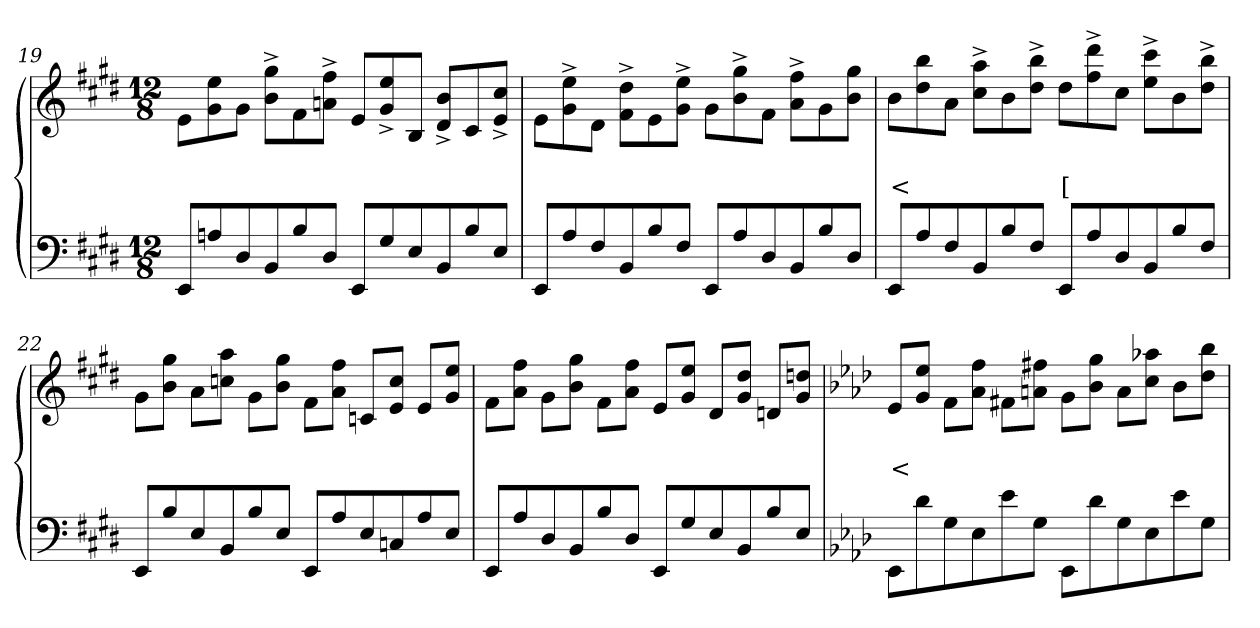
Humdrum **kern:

**kern	**kern	**text	**text
*part2	*part1	*part1	*part1
*staff2	*staff1	*staff1	*staff1
*clefF4	*clefG2	*	*
*k[f#c#g#d#]	*k[f#c#g#d#]	*	*
*M12/8	*M12/8	*	*
=19	=19	=19	=19
8EEL	8e\L	.	.
8An	8ee 8g#	.	.
8D#	8g#J	.	.
8BB	8gg#^> 8b^>L	.	.
8B	8f#	.	.
8D#J	8ff#^> 8an^>J	.	.
8EEL	8eL	.	.
8G#	8ee^> 8g#^>	.	.
8E	8BJ	.	.
8BB	8b^> 8d#^>L	.	.
8B	8c#	.	.
8EJ	8cc#^> 8e^>J	.	.
=20	=20	=20	=20
8EEL	8e\L	.	.
8A	8ee^> 8g#^>	.	.
8F#	8d#J	.	.
8BB	8dd#\^> 8f#^>L	.	.
8B	8e	.	.
8F#J	8ee^> 8g#^>J	.	.
8EEL	8g#\L	.	.
8A	8gg#^> 8b^>	.	.
8D#	8f#J	.	.
8BB	8ff#^> 8a^>L	.	.
8B	8g#	.	.
8D#J	8gg# 8bJ	.	.
=21	=21	=21	=21
8EEL	8bL	.	<
8A	8bb 8dd#	.	.
8F#	8aJ	.	.
8BB	8aa^> 8cc#^>L	.	.
8B	8b	.	.
8F#J	8bb^> 8dd#^>J	.	.
8EEL	8dd#L	.	[
8A	8ddd#^> 8ff#^>	.	.
8D#	8cc#J	.	.
8BB	8ccc#^> 8ee^>L	.	.
8B	8b	.	.
8F#J	8bb^> 8dd#^>J	.	.
=22	=22	=22	=22
8EEL	8g#L	.	.
8B	8gg# 8bJ	.	.
8E	8aL	.	.
8BB	8aa 8ccnJ	.	.
8B	8g#L	.	.
8EJ	8gg# 8bJ	.	.
8EEL	8f#L	.	.
8A	8ff# 8aJ	.	.
8E	8cnL	.	.
8Cn	8cc 8eJ	.	.
8A	8eL	.	.
8EJ	8ee 8g#J	.	.
=23	=23	=23	=23
8EEL	8f#\L	.	.
8A	8ff# 8aJ	.	.
8D#	8g#L	.	.
8BB	8gg# 8bJ	.	.
8B	8f#\L	.	.
8D#J	8ff# 8aJ	.	.
8EEL	8eL	.	.
8G#	8ee 8g#J	.	.
8E	8d#L	.	.
8BB	8dd# 8g#J	.	.
8B	8dnL	.	.
8EJ	8ddn 8g#J	.	.
=24	=24	=24	=24
*k[b-e-a-d-]	*k[b-e-a-d-]	*	*
8EE-L	8e-L	.	<
8d-	8ee- 8gJ	.	.
8G	8fL	.	.
8E-	8ff 8a-J	.	.
8e-	8f#XL	.	.
8GJ	8ff# 8anJ	.	.
8EE-L	8gL	.	.
8d-	8gg 8b-J	.	.
8G	8aL	.	.
8E-	8aa-X 8ccJ	.	.
8e-	8b-L	.	.
8GJ	8bb- 8dd-J	.	.
=	=	=	=
*-	*-	*-	*-
